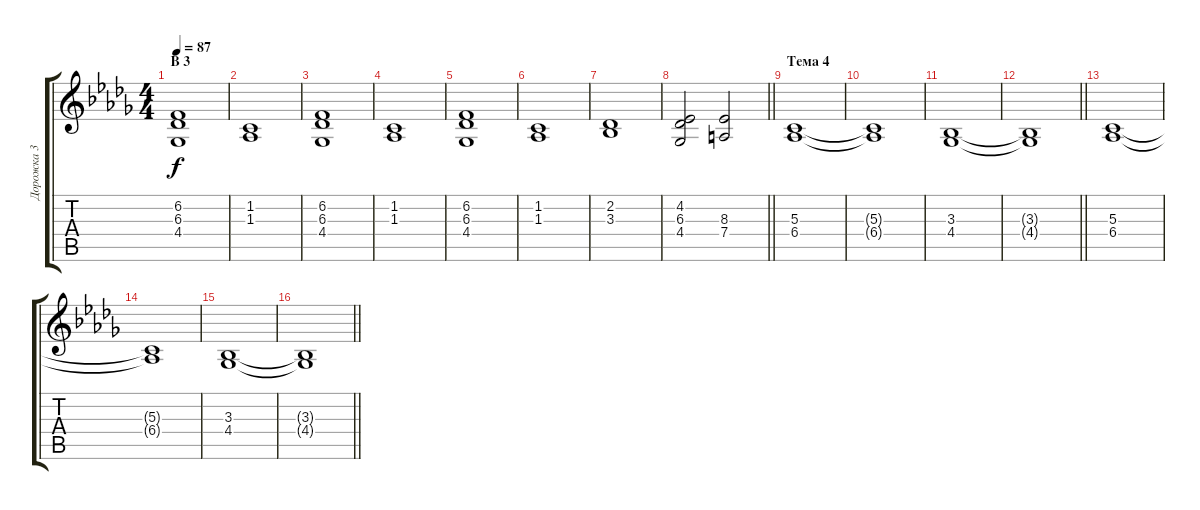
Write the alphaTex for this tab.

\track ("Дорожка 3" "Дорожка 3") {instrument pad8sweep}
\staff {score tabs}
\tuning (E4 B3 G3 D3 A2 E2) {hide}
\ts (4 4)
\section ("" "B 3")
\tempo 87
\clef g2
\ks bbminor
(6.2 6.3 4.4).1{dy f} |
(1.2 1.3).1 |
(6.2 6.3 4.4).1 |
(1.2 1.3).1 |
(6.2 6.3 4.4).1 |
(1.2 1.3).1 |
(2.2 3.3).1 |
\barLineRight lightlight
(4.2 6.3 4.4).2 (8.3 7.4).2 |
\section ("" "Тема 4")
(5.3 6.4).1 |
(5.3{t} 6.4{t}).1 |
(3.3 4.4).1 |
\barLineRight lightlight
(3.3{t} 4.4{t}).1 |
(5.3 6.4).1 |
(5.3{t} 6.4{t}).1 |
(3.3 4.4).1 |
\barLineRight lightlight
(3.3{t} 4.4{t}).1
